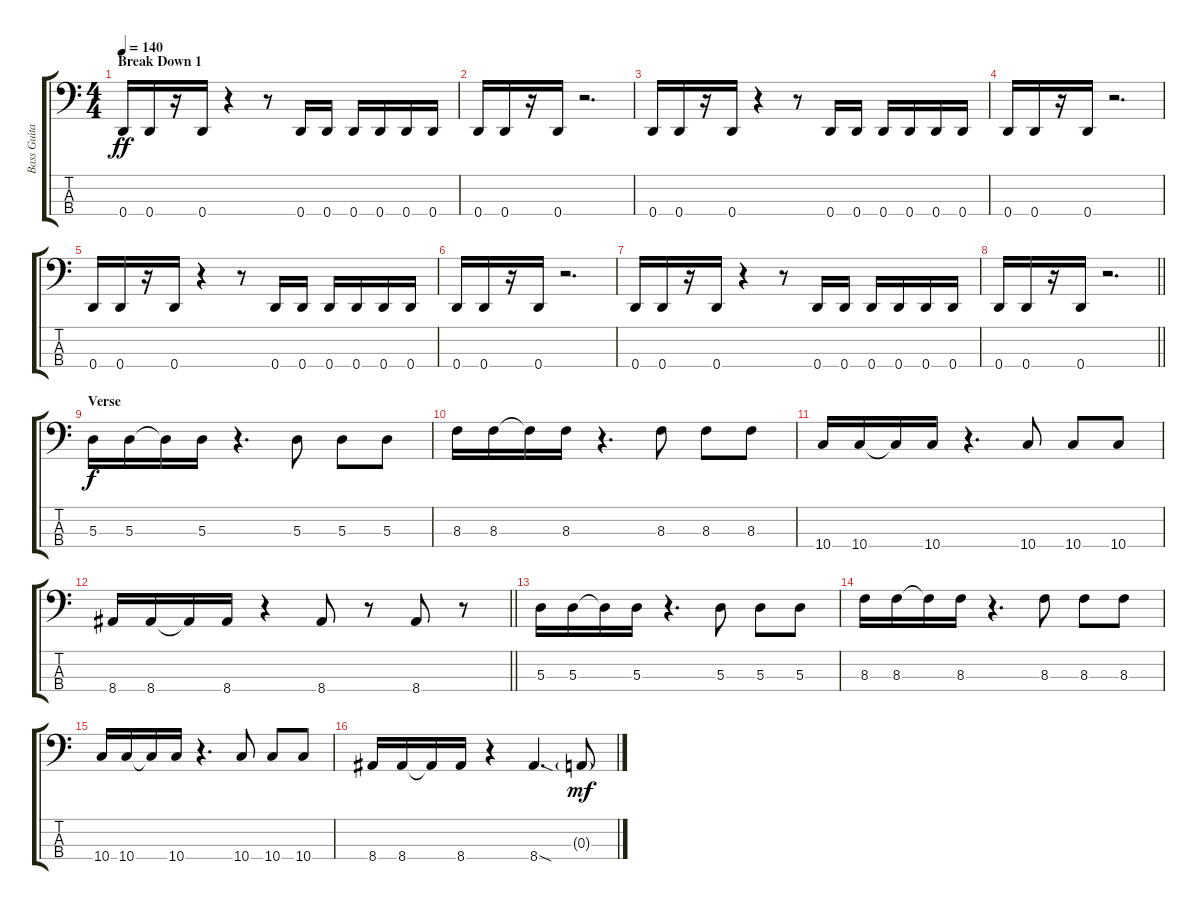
\track ("Bass Guitar" "Bass Guita") {instrument electricbassfinger}
\staff {score tabs}
\tuning (G2 D2 A1 D1) {hide}
\ts (4 4)
\section ("" "Break Down 1")
\tempo 140
\clef f4
\ks c
0.4.16{dy ff} 0.4.16 r.16 0.4.16 r.4 r.8 0.4.16 0.4.16 0.4.16 0.4.16 0.4.16 0.4.16 |
0.4.16 0.4.16 r.16 0.4.16 r.2{d} |
0.4.16 0.4.16 r.16 0.4.16 r.4 r.8 0.4.16 0.4.16 0.4.16 0.4.16 0.4.16 0.4.16 |
0.4.16 0.4.16 r.16 0.4.16 r.2{d} |
0.4.16 0.4.16 r.16 0.4.16 r.4 r.8 0.4.16 0.4.16 0.4.16 0.4.16 0.4.16 0.4.16 |
0.4.16 0.4.16 r.16 0.4.16 r.2{d} |
0.4.16 0.4.16 r.16 0.4.16 r.4 r.8 0.4.16 0.4.16 0.4.16 0.4.16 0.4.16 0.4.16 |
\barLineRight lightlight
0.4.16 0.4.16 r.16 0.4.16 r.2{d} |
\section ("" "Verse")
5.3.16{dy f} 5.3.16 5.3{t}.16 5.3.16 r.4{d} 5.3.8 5.3.8 5.3.8 |
8.3.16 8.3.16 8.3{t}.16 8.3.16 r.4{d} 8.3.8 8.3.8 8.3.8 |
10.4.16 10.4.16 10.4{t}.16 10.4.16 r.4{d} 10.4.8 10.4.8 10.4.8 |
\barLineRight lightlight
8.4.16 8.4.16 8.4{t}.16 8.4.16 r.4 8.4.8 r.8 8.4.8 r.8 |
5.3.16 5.3.16 5.3{t}.16 5.3.16 r.4{d} 5.3.8 5.3.8 5.3.8 |
8.3.16 8.3.16 8.3{t}.16 8.3.16 r.4{d} 8.3.8 8.3.8 8.3.8 |
10.4.16 10.4.16 10.4{t}.16 10.4.16 r.4{d} 10.4.8 10.4.8 10.4.8 |
8.4.16 8.4.16 8.4{t}.16 8.4.16 r.4 8.4{sod}.4{d} 0.3{ss g}.8{dy mf}
